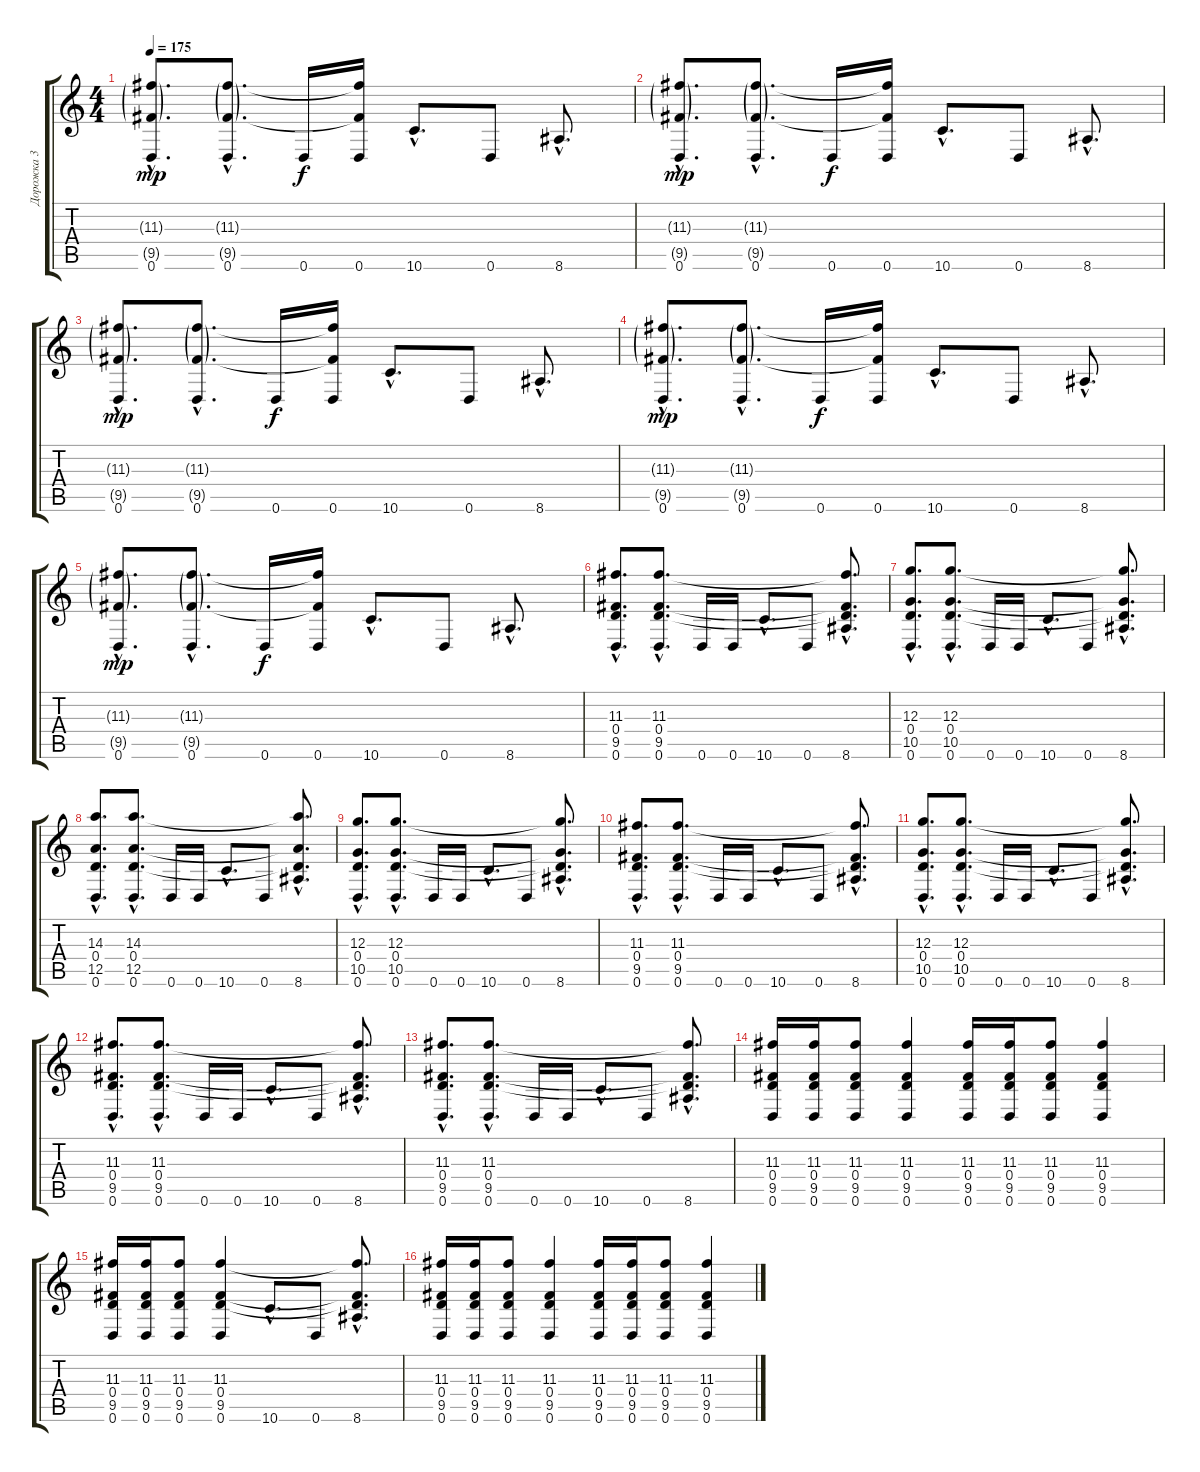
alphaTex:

\track ("Дорожка 3" "Дорожка 3") {instrument distortionguitar}
\staff {score tabs}
\tuning (E4 B3 G3 D3 A2 D2) {hide}
\ts (4 4)
\tempo 175
\clef g2
\ks c
(11.3{g hac} 9.5{g hac} 0.6{hac}).8{d dy mp} (11.3{g hac} 9.5{g hac} 0.6{hac}).8{d} 0.6.16{dy f} (11.3{t} 9.5{t} 0.6).16 10.6{hac}.8{d} 0.6.8 8.6{hac}.8{d} |
(11.3{g hac} 9.5{g hac} 0.6{hac}).8{d dy mp} (11.3{g hac} 9.5{g hac} 0.6{hac}).8{d} 0.6.16{dy f} (11.3{t} 9.5{t} 0.6).16 10.6{hac}.8{d} 0.6.8 8.6{hac}.8{d} |
(11.3{g hac} 9.5{g hac} 0.6{hac}).8{d dy mp} (11.3{g hac} 9.5{g hac} 0.6{hac}).8{d} 0.6.16{dy f} (11.3{t} 9.5{t} 0.6).16 10.6{hac}.8{d} 0.6.8 8.6{hac}.8{d} |
(11.3{g hac} 9.5{g hac} 0.6{hac}).8{d dy mp} (11.3{g hac} 9.5{g hac} 0.6{hac}).8{d} 0.6.16{dy f} (11.3{t} 9.5{t} 0.6).16 10.6{hac}.8{d} 0.6.8 8.6{hac}.8{d} |
(11.3{g hac} 9.5{g hac} 0.6{hac}).8{d dy mp} (11.3{g hac} 9.5{g hac} 0.6{hac}).8{d} 0.6.16{dy f} (11.3{t} 9.5{t} 0.6).16 10.6{hac}.8{d} 0.6.8 8.6{hac}.8{d} |
(11.3{hac} 0.4{hac} 9.5{hac} 0.6{hac}).8{d} (11.3{hac} 0.4{hac} 9.5{hac} 0.6{hac}).8{d} 0.6.16 0.6.16 10.6{hac}.8{d} 0.6.8 (11.3{hac t} 0.4{hac t} 9.5{hac t} 8.6{hac}).8{d} |
(12.3{hac} 0.4{hac} 10.5{hac} 0.6{hac}).8{d} (12.3{hac} 0.4{hac} 10.5{hac} 0.6{hac}).8{d} 0.6.16 0.6.16 10.6{hac}.8{d} 0.6.8 (12.3{hac t} 0.4{hac t} 10.5{hac t} 8.6{hac}).8{d} |
(14.3{hac} 0.4{hac} 12.5{hac} 0.6{hac}).8{d} (14.3{hac} 0.4{hac} 12.5{hac} 0.6{hac}).8{d} 0.6.16 0.6.16 10.6{hac}.8{d} 0.6.8 (14.3{hac t} 0.4{hac t} 12.5{hac t} 8.6{hac}).8{d} |
(12.3{hac} 0.4{hac} 10.5{hac} 0.6{hac}).8{d} (12.3{hac} 0.4{hac} 10.5{hac} 0.6{hac}).8{d} 0.6.16 0.6.16 10.6{hac}.8{d} 0.6.8 (12.3{hac t} 0.4{hac t} 10.5{hac t} 8.6{hac}).8{d} |
(11.3{hac} 0.4{hac} 9.5{hac} 0.6{hac}).8{d} (11.3{hac} 0.4{hac} 9.5{hac} 0.6{hac}).8{d} 0.6.16 0.6.16 10.6{hac}.8{d} 0.6.8 (11.3{hac t} 0.4{hac t} 9.5{hac t} 8.6{hac}).8{d} |
(12.3{hac} 0.4{hac} 10.5{hac} 0.6{hac}).8{d} (12.3{hac} 0.4{hac} 10.5{hac} 0.6{hac}).8{d} 0.6.16 0.6.16 10.6{hac}.8{d} 0.6.8 (12.3{hac t} 0.4{hac t} 10.5{hac t} 8.6{hac}).8{d} |
(11.3{hac} 0.4{hac} 9.5{hac} 0.6{hac}).8{d} (11.3{hac} 0.4{hac} 9.5{hac} 0.6{hac}).8{d} 0.6.16 0.6.16 10.6{hac}.8{d} 0.6.8 (11.3{hac t} 0.4{hac t} 9.5{hac t} 8.6{hac}).8{d} |
(11.3{hac} 0.4{hac} 9.5{hac} 0.6{hac}).8{d} (11.3{hac} 0.4{hac} 9.5{hac} 0.6{hac}).8{d} 0.6.16 0.6.16 10.6{hac}.8{d} 0.6.8 (11.3{hac t} 0.4{hac t} 9.5{hac t} 8.6{hac}).8{d} |
(11.3 0.4 9.5 0.6).16 (11.3 0.4 9.5 0.6).16 (11.3 0.4 9.5 0.6).8 (11.3 0.4 9.5 0.6).4 (11.3 0.4 9.5 0.6).16 (11.3 0.4 9.5 0.6).16 (11.3 0.4 9.5 0.6).8 (11.3 0.4 9.5 0.6).4 |
(11.3 0.4 9.5 0.6).16 (11.3 0.4 9.5 0.6).16 (11.3 0.4 9.5 0.6).8 (11.3 0.4 9.5 0.6).4 10.6{hac}.8{d} 0.6.8 (11.3{hac t} 0.4{hac t} 9.5{hac t} 8.6{hac}).8{d} |
(11.3 0.4 9.5 0.6).16 (11.3 0.4 9.5 0.6).16 (11.3 0.4 9.5 0.6).8 (11.3 0.4 9.5 0.6).4 (11.3 0.4 9.5 0.6).16 (11.3 0.4 9.5 0.6).16 (11.3 0.4 9.5 0.6).8 (11.3 0.4 9.5 0.6).4
